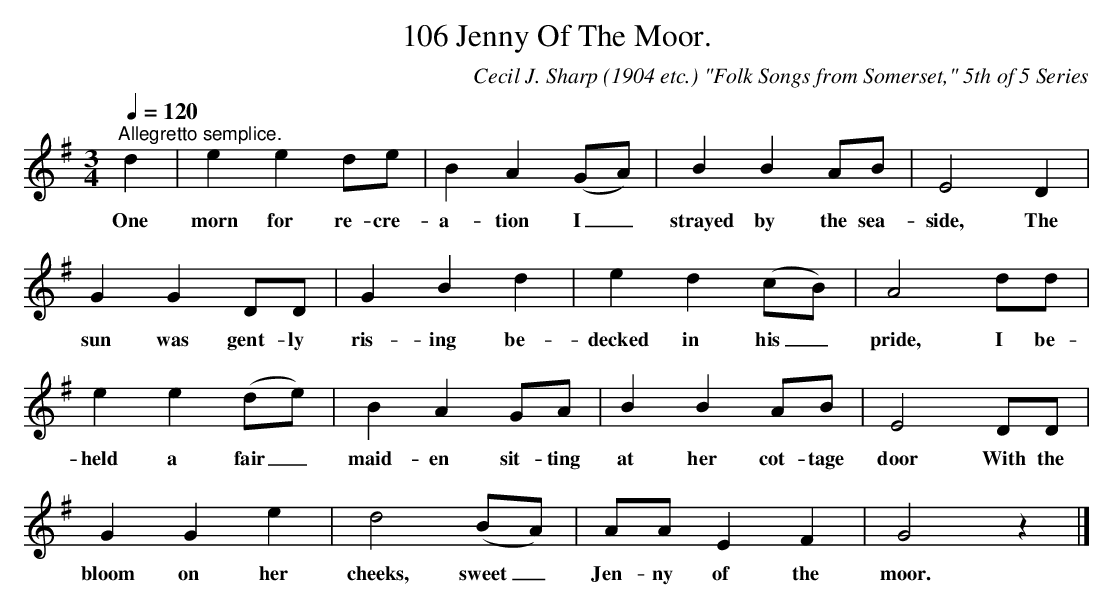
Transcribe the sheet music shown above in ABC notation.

X:1
T:106 Jenny Of The Moor.
C:Cecil J. Sharp (1904 etc.) "Folk Songs from Somerset," 5th of 5 Series
L:1/4
Q:1/4=120
M:3/4
K:G
"^Allegretto semplice." d | e e d/e/ | B A (G/A/) | B B A/B/ | E2 D |$ G G D/D/ | G B d |
w: One|morn for re- cre-|a- tion I _|strayed by the sea-|side, The|sun was gent- ly|ris- ing be-|
e d (c/B/) | A2 d/d/ |$ e e (d/e/) | B A G/A/ | B B A/B/ | E2 D/D/ |$ G G e | d2 (B/A/) |
w: decked in his _|pride, I be-|held a fair _|maid- en sit- ting|at her cot- tage|door With the|bloom on her|cheeks, sweet _|
A/A/ E F | G2 z |]
w: Jen- ny of the|moor.|
